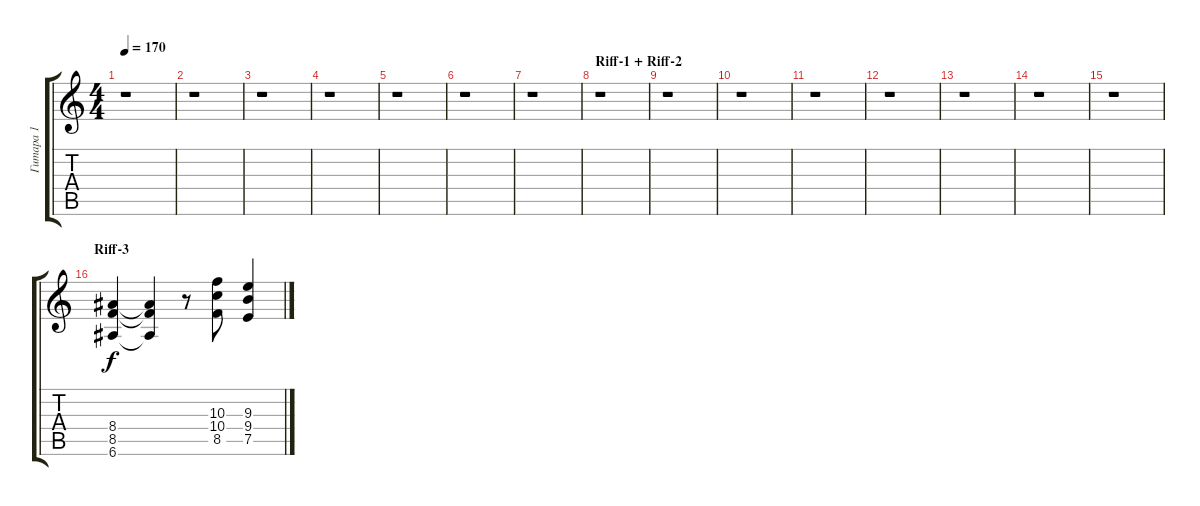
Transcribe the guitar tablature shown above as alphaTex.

\track ("Гитара 1" "Гитара 1") {instrument distortionguitar}
\staff {score tabs}
\tuning (E4 B3 G3 D3 A2 E2) {hide}
\ts (4 4)
\tempo 170
\clef g2
\ks c
r.1{dy f} |
r.1 |
r.1 |
r.1 |
r.1 |
r.1 |
r.1 |
\section ("" "Riff-1 + Riff-2")
r.1 |
r.1 |
r.1 |
r.1 |
r.1 |
r.1 |
r.1 |
r.1 |
\section ("" "Riff-3")
(8.4 8.5 6.6).4 (8.4{t} 8.5{t} 6.6{t}).4 r.8 (10.3 10.4 8.5).8 (9.3 9.4 7.5).4
